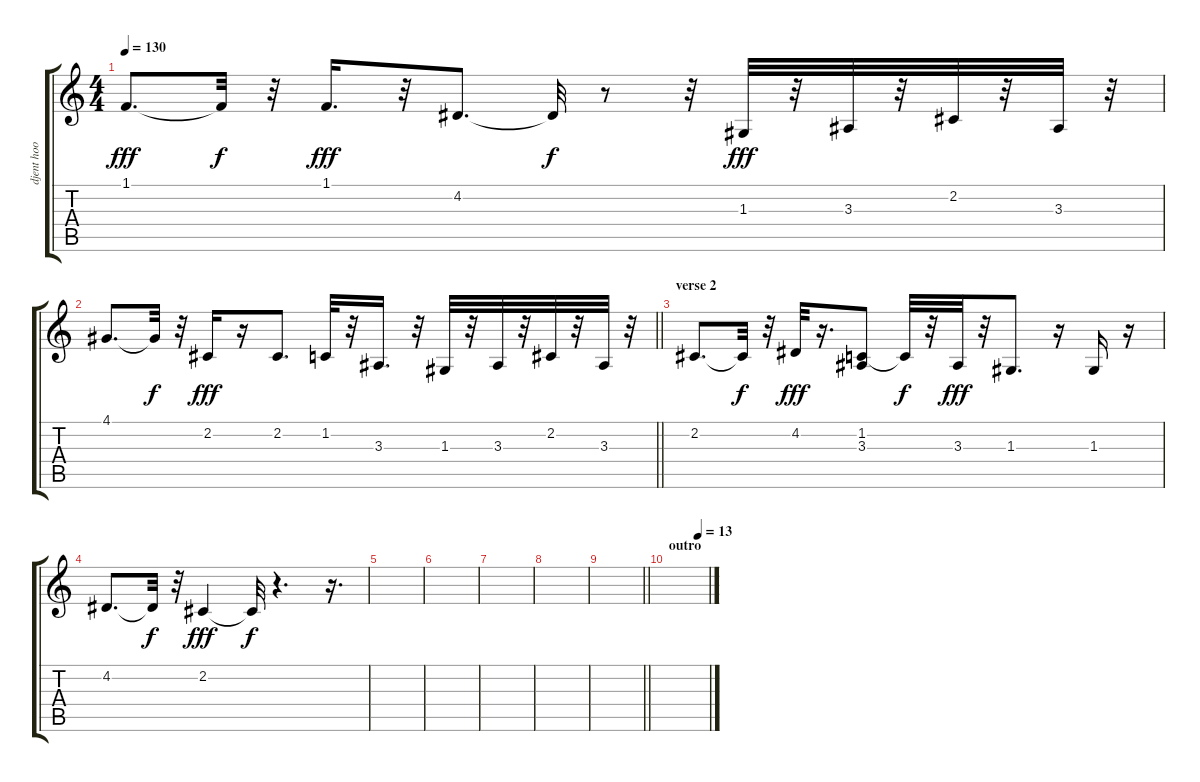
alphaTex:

\track ("djent hoo" "djent hoo") {instrument stringensemble1}
\staff {score tabs}
\tuning (E4 B3 G3 D3 A2 E2) {hide}
\ts (4 4)
\tempo 130
\clef g2
\ks c
1.1.8{d dy fff} 1.1{t}.32{dy f} r.32 1.1.16{d dy fff} r.32 4.2.8{d} 4.2{t}.32{dy f} r.8 r.32 1.3.32{dy fff} r.32 3.3.32 r.32 2.2.32 r.32 3.3.32 r.32 |
\barLineRight lightlight
4.1.8{d} 4.1{t}.32{dy f} r.32 2.2.16{dy fff} r.16 2.2.8{d} 1.2.32 r.32 3.3.16{d} r.32 1.3.32 r.32 3.3.32 r.32 2.2.32 r.32 3.3.32 r.32 |
\section ("" "verse 2")
2.2.8{d} 2.2{t}.32{dy f} r.32 4.2.32{dy fff} r.16{d} (1.2 3.3).8 1.2{t}.32{dy f} r.32 3.3.32{dy fff} r.32 1.3.8{d} r.16 1.3.16 r.16 |
4.2.8{d} 4.2{t}.32{dy f} r.32 2.2.4{dy fff} 2.2{t}.32{dy f} r.4{d} r.16{d} |
|
|
|
|
\barLineRight lightlight
|
\section ("" "outro")
\tempo (13 0.75)
